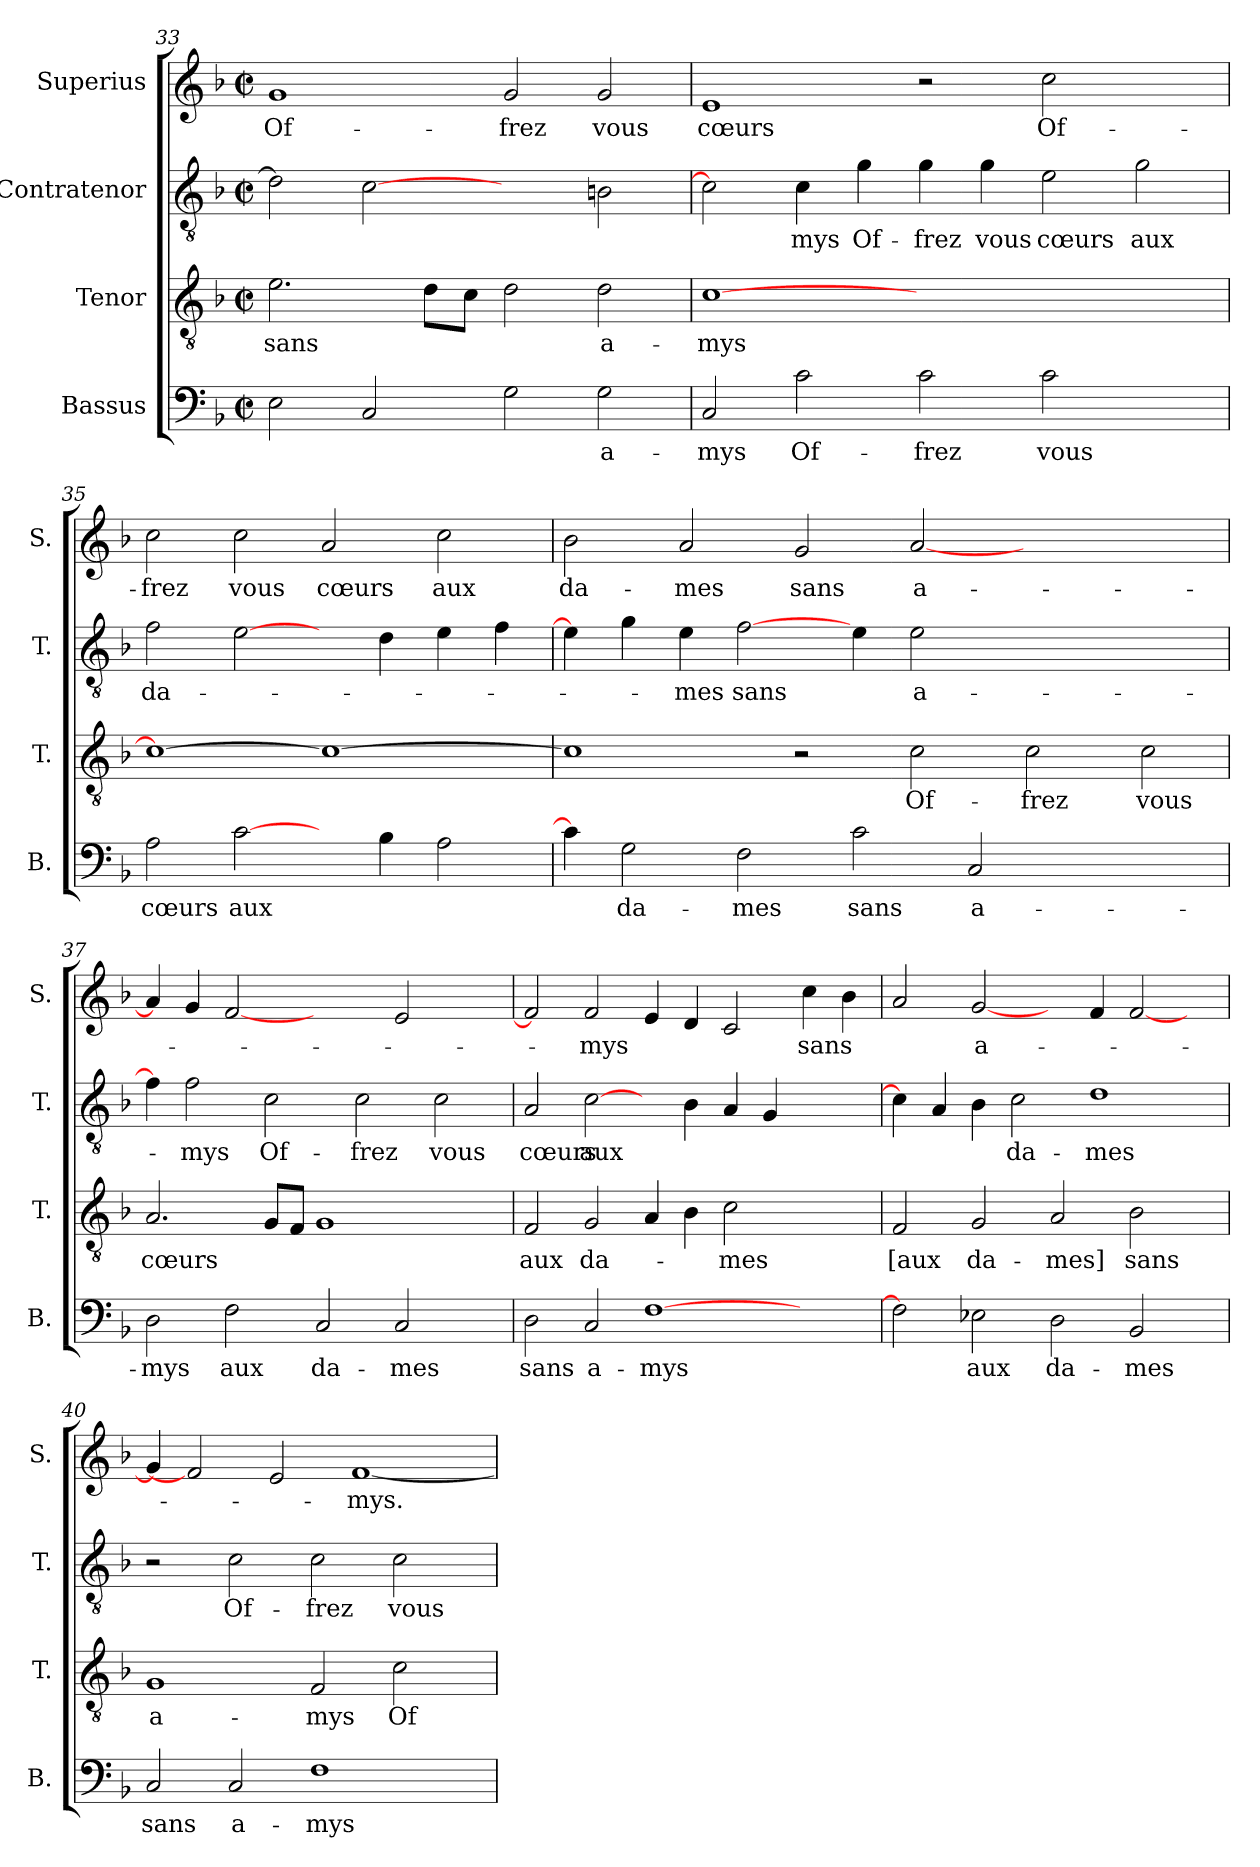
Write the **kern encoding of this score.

**kern	**text	**kern	**text	**kern	**text	**kern	**text
*part4	*part4	*part3	*part3	*part2	*part2	*part1	*part1
*staff4	*staff4	*staff3	*staff3	*staff2	*staff2	*staff1	*staff1
*I"Bassus	*	*I"Tenor	*	*I"Contratenor	*	*I"Superius	*
*I'B.	*	*I'T.	*	*I'T.	*	*I'S.	*
*clefF4	*	*clefGv2	*	*clefGv2	*	*clefG2	*
*k[b-]	*	*k[b-]	*	*k[b-]	*	*k[b-]	*
*F:	*	*F:	*	*F:	*	*F:	*
*M2/2	*	*M2/2	*	*M2/2	*	*M2/2	*
*met(c|)	*	*met(c|)	*	*met(c|)	*	*met(c|)	*
=33	=33	=33	=33	=33	=33	=33	=33
2E\	.	2.e\	sans	2d\]	.	1g/	Of-
2C/	.	.	.	[2c\	.	.	.
.	.	8d\L	.	.	.	.	.
.	.	8c\J	.	.	.	.	.
2G\	.	2d\	.	2ryy	.	2g/	-frez
2G\	a-	2d\	a-	2Bn\	.	2g/	vous
=34	=34	=34	=34	=34	=34	=34	=34
2C/	-mys	[1c\	-mys	2c\]	.	1e/	cœurs
2c\	Of-	.	.	4c\	-mys	.	.
.	.	.	.	4g\	Of-	.	.
2c\	-frez	1.ryy	.	4g\	-frez	2r	.
.	.	.	.	4g\	vous	.	.
2c\	vous	.	.	2e\	cœurs	2cc\	Of-
2ryy	.	.	.	2g\	aux	2ryy	.
!!LO:LB:g=z
=35	=35	=35	=35	=35	=35	=35	=35
2A\	cœurs	1c\_	.	2f\	da-	2cc\	-frez
[2c\	aux	.	.	[2e\	.	2cc\	vous
4ryy	.	1c\_	.	4ryy	.	2a/	cœurs
4B-\	.	.	.	4d\	.	.	.
2A\	.	.	.	4e\	.	2cc\	aux
.	.	.	.	4f\	.	.	.
=36	=36	=36	=36	=36	=36	=36	=36
4c\]	.	1c\]	.	4e\]	.	2b-\	da-
2G\	da-	.	.	4g\	.	.	.
.	.	.	.	4e\	-mes	2a/	-mes
2F\	-mes	.	.	[2f\	sans	.	.
.	.	2r	.	.	.	2g/	sans
2c\	sans	.	.	4e\	.	.	.
.	.	2c\	Of-	2e\	a-	[2a/	a-
2C/	a-	.	.	.	.	.	.
.	.	2c\	-frez	1ryy	.	1ryy	.
2.ryy	.	.	.	.	.	.	.
.	.	2c\	vous	.	.	.	.
=37	=37	=37	=37	=37	=37	=37	=37
2D\	-mys	2.A/	cœurs	4f\]	.	4a/]	.
.	.	.	.	2f\	-mys	4g/	.
2F\	aux	.	.	.	.	[2f/	.
.	.	8G/L	.	2c\	Of-	.	.
.	.	8F/J	.	.	.	.	.
2C/	da-	1G/	.	.	.	2ryy	.
.	.	.	.	2c\	-frez	.	.
2C/	-mes	.	.	.	.	2e/	.
.	.	.	.	2c\	vous	.	.
4ryy	.	4ryy	.	.	.	4ryy	.
=38	=38	=38	=38	=38	=38	=38	=38
2D\	sans	2F/	aux	2A/	cœurs	2f/]	.
2C/	a-	2G/	da-	[2c\	aux	2f/	-mys
[1F\	-mys	4A/	.	4ryy	.	4e/	.
.	.	4B-\	.	4B-\	.	4d/	.
.	.	2c\	-mes	4A/	.	2c/	.
.	.	.	.	4G/	.	.	.
2ryy	.	2ryy	.	2ryy	.	4cc\	sans
.	.	.	.	.	.	4b-\	.
=39	=39	=39	=39	=39	=39	=39	=39
2F\]	.	2F/	[aux	4c\]	.	2a/	.
.	.	.	.	4A/	.	.	.
2E-X\	aux	2G/	da-	4B-\	.	[2g/	a-
.	.	.	.	2c\	da-	.	.
2D\	da-	2A/	-mes]	.	.	4ryy	.
.	.	.	.	1d\	-mes	4f/	.
2BB-/	-mes	2B-\	sans	.	.	[2f/	.
4ryy	.	4ryy	.	.	.	4ryy	.
!!LO:LB:g=z
=40	=40	=40	=40	=40	=40	=40	=40
2C/	sans	1G/	a-	2r	.	4g/]	.
.	.	.	.	.	.	2f/]	.
2C/	a-	.	.	2c\	Of-	.	.
.	.	.	.	.	.	2e/	.
1F\	-mys	2F/	-mys	2c\	-frez	.	.
.	.	.	.	.	.	[1f/	-mys.
.	.	2c\	Of-	2c\	vous	.	.
4ryy	.	4ryy	.	4ryy	.	.	.
=	=	=	=	=	=	=	=
*-	*-	*-	*-	*-	*-	*-	*-
